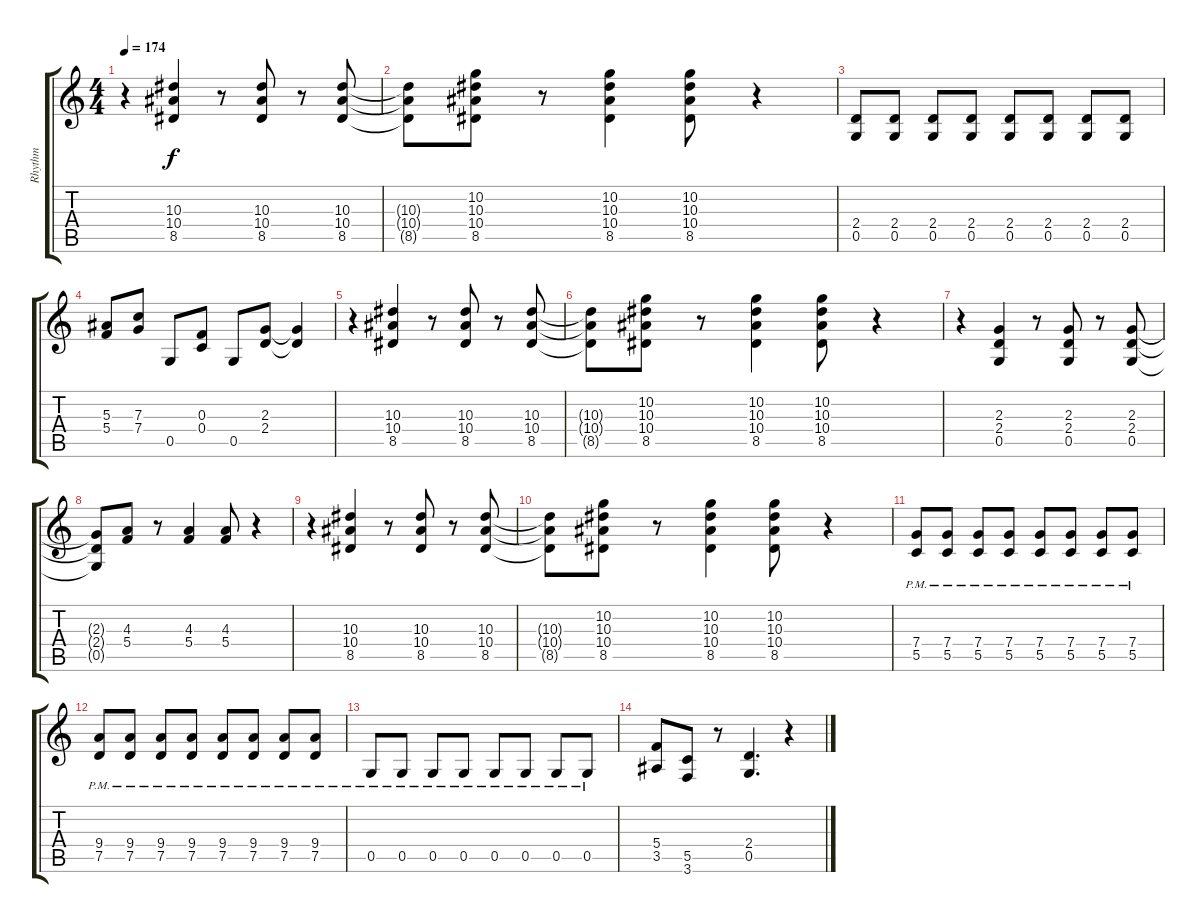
\track ("Rhythm" "Rhythm") {instrument distortionguitar}
\staff {score tabs}
\tuning (D4 A3 F3 C3 G2 D2) {hide}
\ts (4 4)
\tempo 174
\clef g2
\ks c
r.4{dy f} (10.3 10.4 8.5).4 r.8 (10.3 10.4 8.5).8 r.8 (10.3 10.4 8.5).8 |
(10.3{t} 10.4{t} 8.5{t}).8 (10.2 10.3 10.4 8.5).8 r.8 (10.2 10.3 10.4 8.5).4 (10.2 10.3 10.4 8.5).8 r.4 |
(2.4 0.5).8 (2.4 0.5).8 (2.4 0.5).8 (2.4 0.5).8 (2.4 0.5).8 (2.4 0.5).8 (2.4 0.5).8 (2.4 0.5).8 |
(5.3 5.4).8 (7.3 7.4).8 0.5.8 (0.3 0.4).8 0.5.8 (2.3 2.4).8 (2.3{t} 2.4{t}).4 |
r.4 (10.3 10.4 8.5).4 r.8 (10.3 10.4 8.5).8 r.8 (10.3 10.4 8.5).8 |
(10.3{t} 10.4{t} 8.5{t}).8 (10.2 10.3 10.4 8.5).8 r.8 (10.2 10.3 10.4 8.5).4 (10.2 10.3 10.4 8.5).8 r.4 |
r.4 (2.3 2.4 0.5).4 r.8 (2.3 2.4 0.5).8 r.8 (2.3 2.4 0.5).8 |
(2.3{t} 2.4{t} 0.5{t}).8 (4.3 5.4).8 r.8 (4.3 5.4).4 (4.3 5.4).8 r.4 |
r.4 (10.3 10.4 8.5).4 r.8 (10.3 10.4 8.5).8 r.8 (10.3 10.4 8.5).8 |
(10.3{t} 10.4{t} 8.5{t}).8 (10.2 10.3 10.4 8.5).8 r.8 (10.2 10.3 10.4 8.5).4 (10.2 10.3 10.4 8.5).8 r.4 |
(7.4{pm} 5.5{pm}).8 (7.4{pm} 5.5{pm}).8 (7.4{pm} 5.5{pm}).8 (7.4{pm} 5.5{pm}).8 (7.4{pm} 5.5{pm}).8 (7.4{pm} 5.5{pm}).8 (7.4{pm} 5.5{pm}).8 (7.4{pm} 5.5{pm}).8 |
(9.4{pm} 7.5{pm}).8 (9.4{pm} 7.5{pm}).8 (9.4{pm} 7.5{pm}).8 (9.4{pm} 7.5{pm}).8 (9.4{pm} 7.5{pm}).8 (9.4{pm} 7.5{pm}).8 (9.4{pm} 7.5{pm}).8 (9.4{pm} 7.5{pm}).8 |
0.5{pm}.8 0.5{pm}.8 0.5{pm}.8 0.5{pm}.8 0.5{pm}.8 0.5{pm}.8 0.5{pm}.8 0.5{pm}.8 |
(5.4 3.5).8 (5.5 3.6).8 r.8 (2.4 0.5).4{d} r.4
